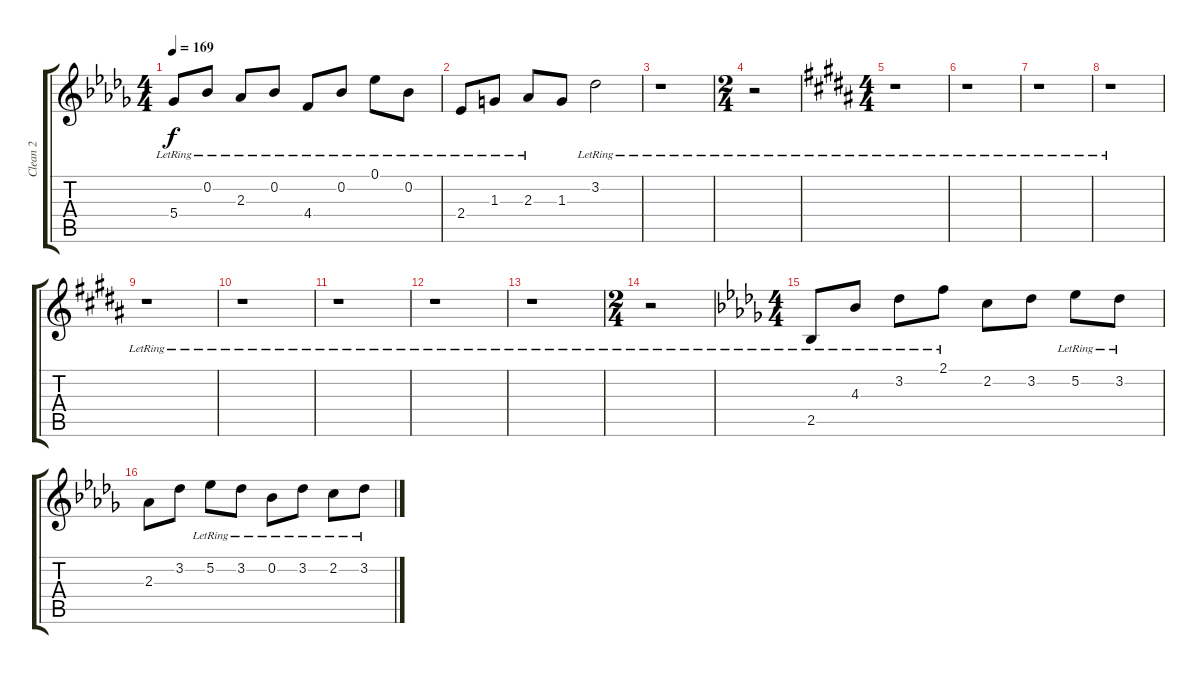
\track ("Clean 2" "Clean 2") {instrument acousticguitarsteel}
\staff {score tabs}
\tuning (Eb4 Bb3 Gb3 Db3 Ab2 Eb2) {hide}
\ts (4 4)
\tempo 169
\clef g2
\ks db
5.4{lr}.8{dy f} 0.2{lr}.8 2.3{lr}.8 0.2{lr}.8 4.4{lr}.8 0.2{lr}.8 0.1{lr}.8 0.2{lr}.8 |
2.4{lr}.8 1.3{lr}.8 2.3{lr}.8 1.3.8 3.2{lr}.2 |
r.1 |
\ts (2 4)
r.2 |
\ts (4 4)
\ks b
r.1 |
r.1 |
r.1 |
r.1 |
r.1 |
r.1 |
r.1 |
r.1 |
r.1 |
\ts (2 4)
r.2 |
\ts (4 4)
\ks db
2.5{lr}.8 4.3{lr}.8 3.2{lr}.8 2.1{lr}.8 2.2.8 3.2.8 5.2{lr}.8 3.2{lr}.8 |
2.3.8 3.2.8 5.2{lr}.8 3.2{lr}.8 0.2{lr}.8 3.2{lr}.8 2.2{lr}.8 3.2{lr}.8
